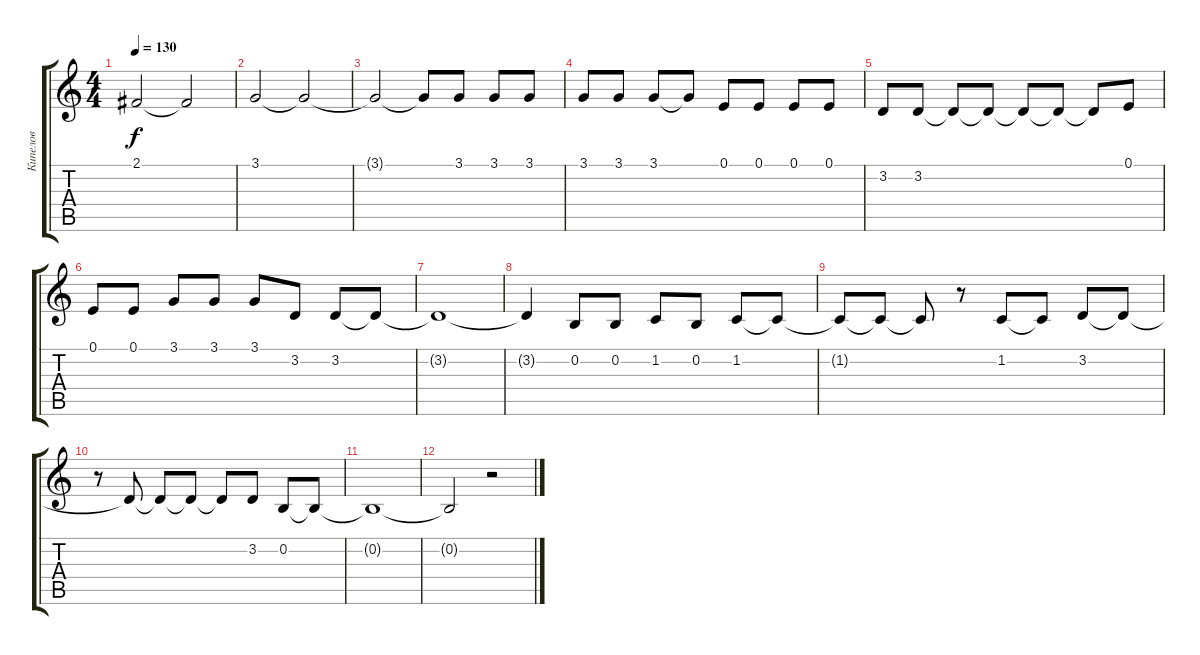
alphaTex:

\track ("Кипелов" "Кипелов") {instrument tenorsax}
\staff {score tabs}
\tuning (E4 B3 G3 D3 A2 E2) {hide}
\ts (4 4)
\tempo 130
\clef g2
\ks c
2.1.2{dy f} 2.1{t}.2 |
3.1.2 3.1{t}.2 |
3.1{t}.2 3.1{t}.8 3.1.8 3.1.8 3.1.8 |
3.1.8 3.1.8 3.1.8 3.1{t}.8 0.1.8 0.1.8 0.1.8 0.1.8 |
3.2.8 3.2.8 3.2{t}.8 3.2{t}.8 3.2{t}.8 3.2{t}.8 3.2{t}.8 0.1.8 |
0.1.8 0.1.8 3.1.8 3.1.8 3.1.8 3.2.8 3.2.8 3.2{t}.8 |
3.2{t}.1 |
3.2{t}.4 0.2.8 0.2.8 1.2.8 0.2.8 1.2.8 1.2{t}.8 |
1.2{t}.8 1.2{t}.8 1.2{t}.8 r.8 1.2.8 1.2{t}.8 3.2.8 3.2{t}.8 |
r.8 3.2{t}.8 3.2{t}.8 3.2{t}.8 3.2{t}.8 3.2.8 0.2.8 0.2{t}.8 |
0.2{t}.1 |
0.2{t}.2 r.2
